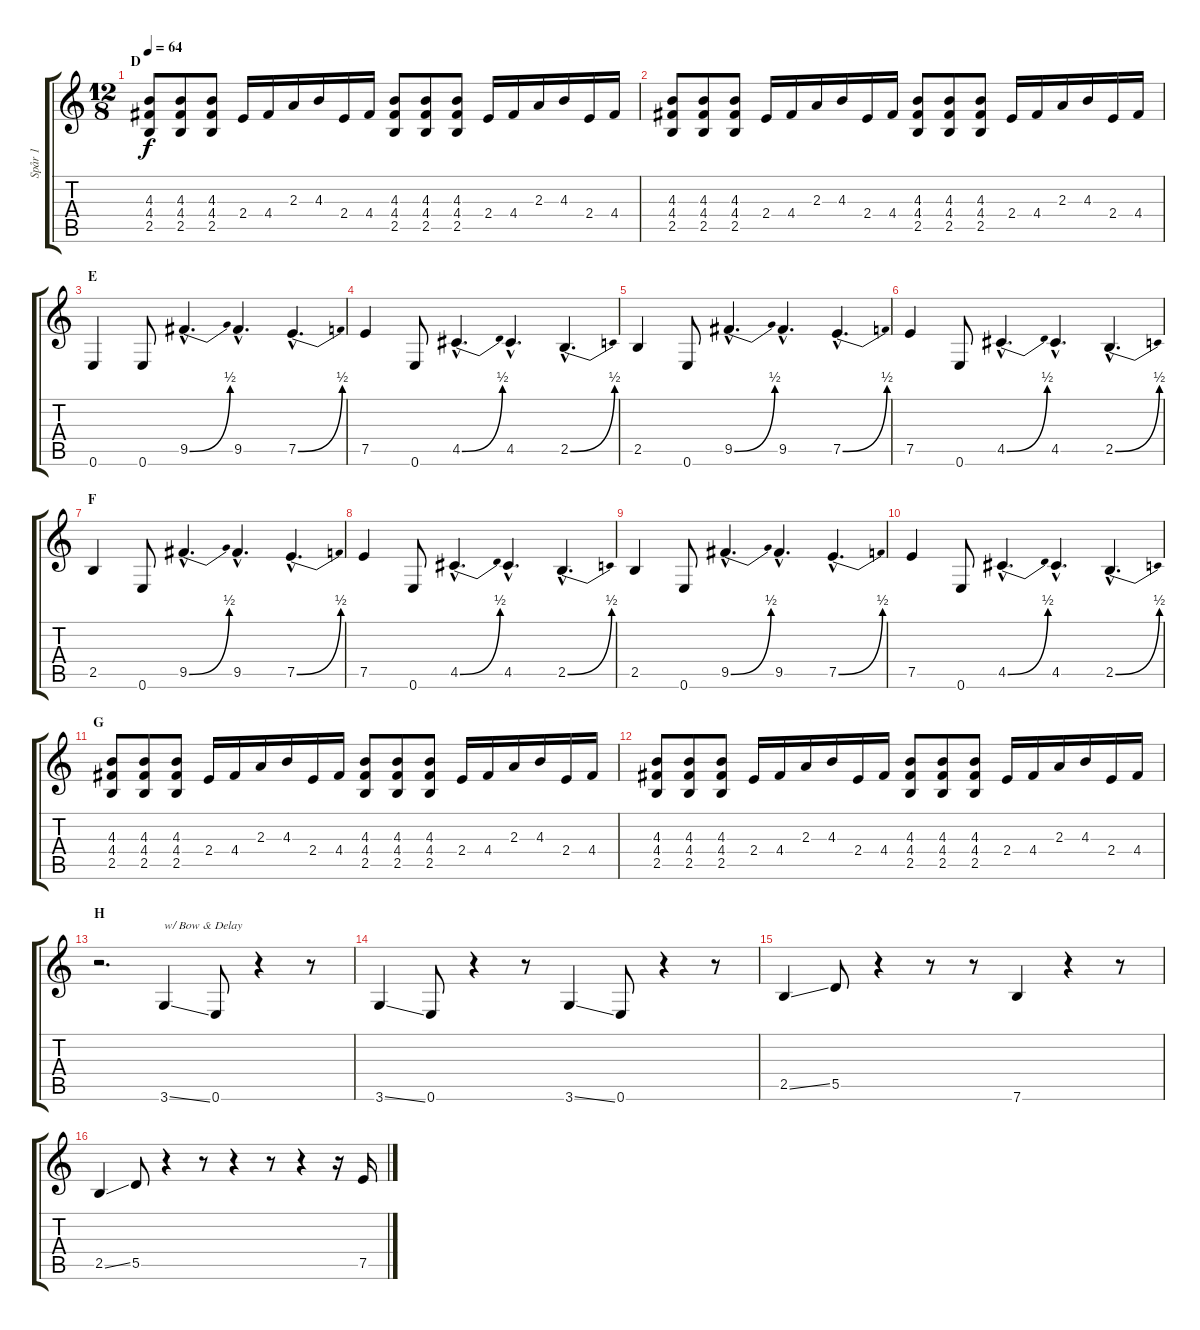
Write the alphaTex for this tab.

\track ("Spår 1" "Spår 1") {instrument distortionguitar}
\staff {score tabs}
\tuning (E4 B3 G3 D3 A2 E2) {hide}
\ts (12 8)
\section ("" "D")
\tempo 64
\clef g2
\ks c
(4.3 4.4 2.5).8{dy f} (4.3 4.4 2.5).8 (4.3 4.4 2.5).8 2.4.16 4.4.16 2.3.16 4.3.16 2.4.16 4.4.16 (4.3 4.4 2.5).8 (4.3 4.4 2.5).8 (4.3 4.4 2.5).8 2.4.16 4.4.16 2.3.16 4.3.16 2.4.16 4.4.16 |
(4.3 4.4 2.5).8 (4.3 4.4 2.5).8 (4.3 4.4 2.5).8 2.4.16 4.4.16 2.3.16 4.3.16 2.4.16 4.4.16 (4.3 4.4 2.5).8 (4.3 4.4 2.5).8 (4.3 4.4 2.5).8 2.4.16 4.4.16 2.3.16 4.3.16 2.4.16 4.4.16 |
\section ("" "E")
0.6.4 0.6.8 9.5{be (bend 0 0 60 2) hac}.4{d} 9.5{hac}.4{d} 7.5{be (bend 0 0 60 2) hac}.4{d} |
7.5.4 0.6.8 4.5{be (bend 0 0 60 2) hac}.4{d} 4.5{hac}.4{d} 2.5{be (bend 0 0 60 2) hac}.4{d} |
2.5.4 0.6.8 9.5{be (bend 0 0 60 2) hac}.4{d} 9.5{hac}.4{d} 7.5{be (bend 0 0 60 2) hac}.4{d} |
7.5.4 0.6.8 4.5{be (bend 0 0 60 2) hac}.4{d} 4.5{hac}.4{d} 2.5{be (bend 0 0 60 2) hac}.4{d} |
\section ("" "F")
2.5.4 0.6.8 9.5{be (bend 0 0 60 2) hac}.4{d} 9.5{hac}.4{d} 7.5{be (bend 0 0 60 2) hac}.4{d} |
7.5.4 0.6.8 4.5{be (bend 0 0 60 2) hac}.4{d} 4.5{hac}.4{d} 2.5{be (bend 0 0 60 2) hac}.4{d} |
2.5.4 0.6.8 9.5{be (bend 0 0 60 2) hac}.4{d} 9.5{hac}.4{d} 7.5{be (bend 0 0 60 2) hac}.4{d} |
7.5.4 0.6.8 4.5{be (bend 0 0 60 2) hac}.4{d} 4.5{hac}.4{d} 2.5{be (bend 0 0 60 2) hac}.4{d} |
\section ("" "G")
(4.3 4.4 2.5).8 (4.3 4.4 2.5).8 (4.3 4.4 2.5).8 2.4.16 4.4.16 2.3.16 4.3.16 2.4.16 4.4.16 (4.3 4.4 2.5).8 (4.3 4.4 2.5).8 (4.3 4.4 2.5).8 2.4.16 4.4.16 2.3.16 4.3.16 2.4.16 4.4.16 |
(4.3 4.4 2.5).8 (4.3 4.4 2.5).8 (4.3 4.4 2.5).8 2.4.16 4.4.16 2.3.16 4.3.16 2.4.16 4.4.16 (4.3 4.4 2.5).8 (4.3 4.4 2.5).8 (4.3 4.4 2.5).8 2.4.16 4.4.16 2.3.16 4.3.16 2.4.16 4.4.16 |
\section ("" "H")
r.2{d} 3.6{ss}.4{txt "w/ Bow & Delay"} 0.6.8 r.4 r.8 |
3.6{ss}.4 0.6.8 r.4 r.8 3.6{ss}.4 0.6.8 r.4 r.8 |
2.5{ss}.4 5.5.8 r.4 r.8 r.8 7.6.4 r.4 r.8 |
2.5{ss}.4 5.5.8 r.4 r.8 r.4 r.8 r.4 r.16 7.5{ss}.16
